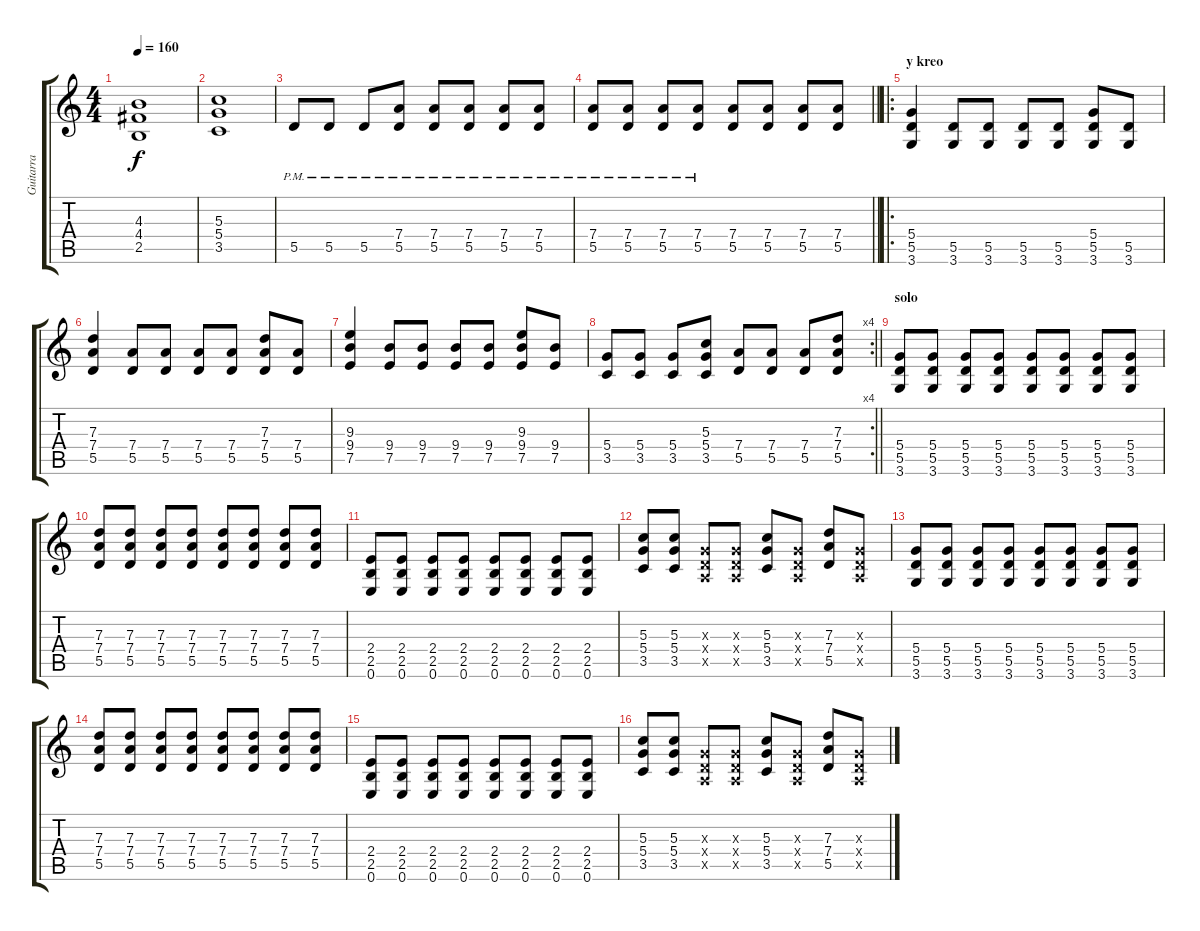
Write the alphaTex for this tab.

\track ("Guitarra" "Guitarra") {instrument distortionguitar}
\staff {score tabs}
\tuning (E4 B3 G3 D3 A2 E2) {hide}
\ts (4 4)
\tempo 160
\clef g2
\ks c
(4.3 4.4 2.5).1{dy f} |
(5.3 5.4 3.5).1 |
5.5{pm}.8 5.5{pm}.8 5.5{pm}.8 (7.4{pm} 5.5{pm}).8 (7.4{pm} 5.5{pm}).8 (7.4{pm} 5.5{pm}).8 (7.4{pm} 5.5{pm}).8 (7.4{pm} 5.5{pm}).8 |
\barLineRight lightlight
(7.4 5.5{pm}).8 (7.4 5.5{pm}).8 (7.4 5.5{pm}).8 (7.4 5.5{pm}).8 (7.4 5.5).8 (7.4 5.5).8 (7.4 5.5).8 (7.4 5.5).8 |
\ro
\section ("" "y kreo")
(5.4 5.5 3.6).4{volume 12} (5.5 3.6).8 (5.5 3.6).8 (5.5 3.6).8 (5.5 3.6).8 (5.4 5.5 3.6).8 (5.5 3.6).8 |
(7.3 7.4 5.5).4 (7.4 5.5).8 (7.4 5.5).8 (7.4 5.5).8 (7.4 5.5).8 (7.3 7.4 5.5).8 (7.4 5.5).8 |
(9.3 9.4 7.5).4 (9.4 7.5).8 (9.4 7.5).8 (9.4 7.5).8 (9.4 7.5).8 (9.3 9.4 7.5).8 (9.4 7.5).8 |
\rc 4
\barLineRight lightlight
(5.4 3.5).8 (5.4 3.5).8 (5.4 3.5).8 (5.3 5.4 3.5).8 (7.4 5.5).8 (7.4 5.5).8 (7.4 5.5).8 (7.3 7.4 5.5).8 |
\section ("" "solo")
(5.4 5.5 3.6).8 (5.4 5.5 3.6).8 (5.4 5.5 3.6).8 (5.4 5.5 3.6).8 (5.4 5.5 3.6).8 (5.4 5.5 3.6).8 (5.4 5.5 3.6).8 (5.4 5.5 3.6).8 |
(7.3 7.4 5.5).8 (7.3 7.4 5.5).8 (7.3 7.4 5.5).8 (7.3 7.4 5.5).8 (7.3 7.4 5.5).8 (7.3 7.4 5.5).8 (7.3 7.4 5.5).8 (7.3 7.4 5.5).8 |
(2.4 2.5 0.6).8 (2.4 2.5 0.6).8 (2.4 2.5 0.6).8 (2.4 2.5 0.6).8 (2.4 2.5 0.6).8 (2.4 2.5 0.6).8 (2.4 2.5 0.6).8 (2.4 2.5 0.6).8 |
(5.3 5.4 3.5).8 (5.3 5.4 3.5).8 (0.3{x} 0.4{x} 0.5{x}).8 (0.3{x} 0.4{x} 0.5{x}).8 (5.3 5.4 3.5).8 (0.3{x} 0.4{x} 0.5{x}).8 (7.3 7.4 5.5).8 (0.3{x} 0.4{x} 0.5{x}).8 |
(5.4 5.5 3.6).8 (5.4 5.5 3.6).8 (5.4 5.5 3.6).8 (5.4 5.5 3.6).8 (5.4 5.5 3.6).8 (5.4 5.5 3.6).8 (5.4 5.5 3.6).8 (5.4 5.5 3.6).8 |
(7.3 7.4 5.5).8 (7.3 7.4 5.5).8 (7.3 7.4 5.5).8 (7.3 7.4 5.5).8 (7.3 7.4 5.5).8 (7.3 7.4 5.5).8 (7.3 7.4 5.5).8 (7.3 7.4 5.5).8 |
(2.4 2.5 0.6).8 (2.4 2.5 0.6).8 (2.4 2.5 0.6).8 (2.4 2.5 0.6).8 (2.4 2.5 0.6).8 (2.4 2.5 0.6).8 (2.4 2.5 0.6).8 (2.4 2.5 0.6).8 |
(5.3 5.4 3.5).8 (5.3 5.4 3.5).8 (0.3{x} 0.4{x} 0.5{x}).8 (0.3{x} 0.4{x} 0.5{x}).8 (5.3 5.4 3.5).8 (0.3{x} 0.4{x} 0.5{x}).8 (7.3 7.4 5.5).8 (0.3{x} 0.4{x} 0.5{x}).8
